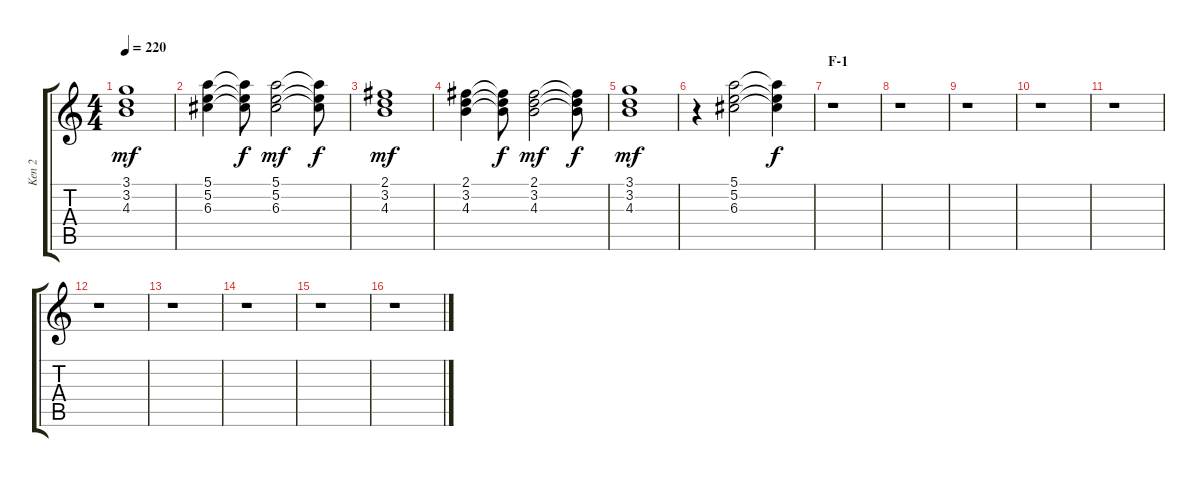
\track ("Ken 2" "Ken 2") {instrument distortionguitar}
\staff {score tabs}
\tuning (E4 B3 G3 D3 A2 E2) {hide}
\ts (4 4)
\tempo 220
\clef g2
\ks c
(3.1 3.2 4.3).1{dy mf} |
(5.1 5.2 6.3).4 (5.1{t} 5.2{t} 6.3{t}).8{dy f} (5.1 5.2 6.3).2{dy mf} (5.1{t} 5.2{t} 6.3{t}).8{dy f} |
(2.1 3.2 4.3).1{dy mf} |
(2.1 3.2 4.3).4 (2.1{t} 3.2{t} 4.3{t}).8{dy f} (2.1 3.2 4.3).2{dy mf} (2.1{t} 3.2{t} 4.3{t}).8{dy f} |
(3.1 3.2 4.3).1{dy mf} |
r.4 (5.1 5.2 6.3).2 (5.1{t} 5.2{t} 6.3{t}).4{dy f} |
\section ("" "F-1")
r.1 |
r.1 |
r.1 |
r.1 |
r.1 |
r.1 |
r.1 |
r.1 |
r.1 |
r.1
